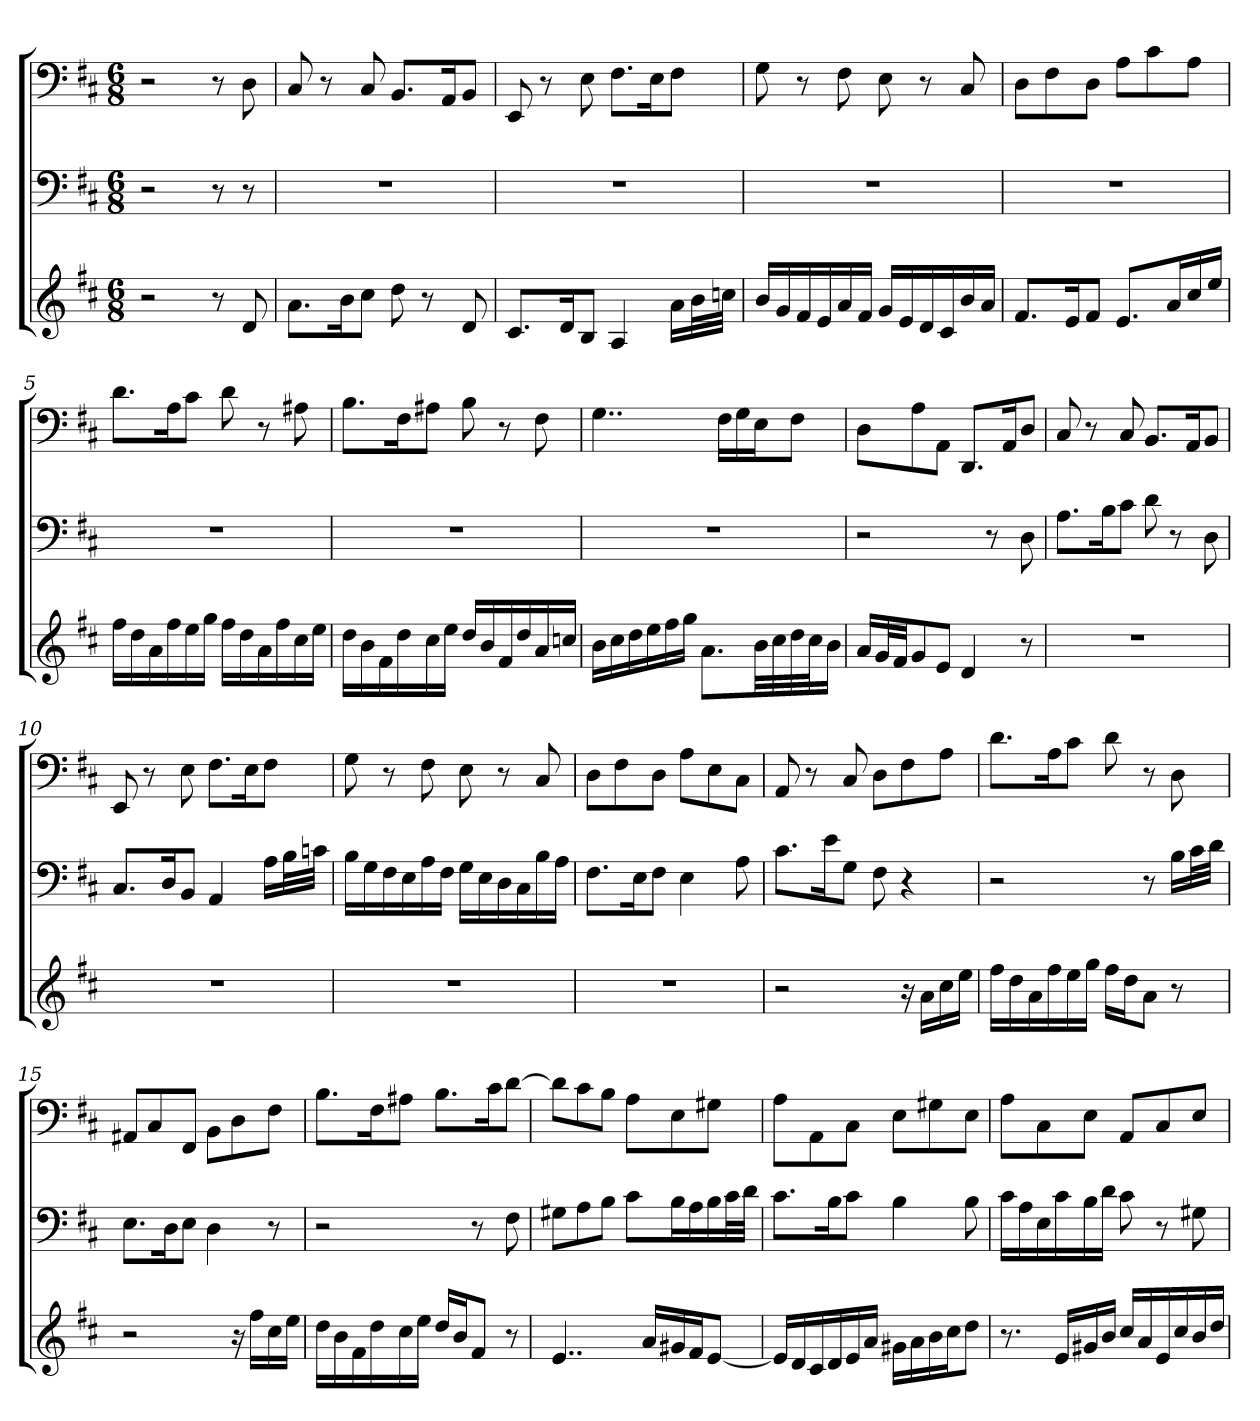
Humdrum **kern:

**kern	**kern	**kern
*part3	*part2	*part1
*staff3	*staff2	*staff1
*k[f#c#]	*k[f#c#]	*k[f#c#]
*D:	*D:	*D:
*M6/8	*M6/8	*M6/8
=	=	=
2r	2r	2r
8r	8r	8r
8d	8r	8D
=1	=1	=1
8.aL	2.r	8C#
.	.	8r
16bK	.	.
8cc#J	.	8C#
8dd	.	8.BBL
8r	.	.
.	.	16AAK
8d	.	8BBJ
=2	=2	=2
8.c#L	2.r	8EE
.	.	8r
16dK	.	.
8BJ	.	8E
4A	.	8.F#L
.	.	16EK
16aLL	.	8F#J
32bL	.	.
32ccnJJJ	.	.
=3	=3	=3
16bLL	2.r	8G
16g	.	.
16f#	.	8r
16e	.	.
16a	.	8F#
16f#JJ	.	.
16gLL	.	8E
16e	.	.
16d	.	8r
16c#	.	.
16b	.	8C#
16aJJ	.	.
=4	=4	=4
8.f#L	2.r	8DL
.	.	8F#
16eK	.	.
8f#J	.	8DJ
8.eL	.	8AL
.	.	8c#
16aL	.	.
16cc#	.	8AJ
16eeJJ	.	.
=5	=5	=5
16ff#LL	2.r	8.dL
16dd	.	.
16a	.	.
16ff#	.	16AK
16ee	.	8c#J
16ggJJ	.	.
16ff#LL	.	8d
16dd	.	.
16a	.	8r
16ff#	.	.
16cc#	.	8A#X
16eeJJ	.	.
=6	=6	=6
16ddLL	2.r	8.BL
16b	.	.
16f#	.	.
16dd	.	16F#K
16cc#	.	8A#XJ
16eeJJ	.	.
16ddLL	.	8B
16b	.	.
16f#	.	8r
16dd	.	.
16a	.	8F#
16ccnJJ	.	.
=7	=7	=7
16bLL	2.r	4..G
16cc#	.	.
16dd	.	.
16ee	.	.
16ff#	.	.
16ggJJ	.	.
8.aL	.	.
.	.	16F#LL
.	.	16G
32bLL	.	16EJ
32cc#	.	.
32dd	.	8F#J
32cc#J	.	.
16bJJ	.	.
=8	=8	=8
16aLL	2r	8DL
32gL	.	.
32f#JJ	.	.
8g	.	8A
8eJ	.	8AAJ
4d	.	8.DDL
.	8r	.
.	.	16AAK
8r	8D	8DJ
=9	=9	=9
2.r	8.AL	8C#
.	.	8r
.	16BK	.
.	8c#J	8C#
.	8d	8.BBL
.	8r	.
.	.	16AAK
.	8D	8BBJ
=10	=10	=10
2.r	8.C#L	8EE
.	.	8r
.	16DK	.
.	8BBJ	8E
.	4AA	8.F#L
.	.	16EK
.	16ALL	8F#J
.	32BL	.
.	32cnJJJ	.
=11	=11	=11
2.r	16BLL	8G
.	16G	.
.	16F#	8r
.	16E	.
.	16A	8F#
.	16F#JJ	.
.	16GLL	8E
.	16E	.
.	16D	8r
.	16C#	.
.	16B	8C#
.	16AJJ	.
=12	=12	=12
2.r	8.F#L	8DL
.	.	8F#
.	16EK	.
.	8F#J	8DJ
.	4E	8AL
.	.	8E
.	8A	8C#J
=13	=13	=13
2r	8.c#L	8AA
.	.	8r
.	16eK	.
.	8GJ	8C#
.	8F#	8DL
16r	4r	8F#
16aLL	.	.
16cc#	.	8AJ
16eeJJ	.	.
=14	=14	=14
16ff#LL	2r	8.dL
16dd	.	.
16a	.	.
16ff#	.	16AK
16ee	.	8c#J
16ggJJ	.	.
16ff#LL	.	8d
16ddJ	.	.
8aJ	8r	8r
8r	16BLL	8D
.	32c#L	.
.	32dJJJ	.
=15	=15	=15
2r	8.EL	8AA#XL
.	.	8C#
.	16DK	.
.	8EJ	8FF#J
.	4D	8BBL
16r	.	8D
16ff#LL	.	.
16cc#	8r	8F#J
16eeJJ	.	.
=16	=16	=16
16ddLL	2r	8.BL
16b	.	.
16f#	.	.
16dd	.	16F#K
16cc#	.	8A#XJ
16eeJJ	.	.
16ddLL	.	8.BL
16bJ	.	.
8f#J	8r	.
.	.	16c#K
8r	8F#	[8dJ
=17	=17	=17
4..e	8G#XL	8dL]
.	8A	8c#
.	8BJ	8BJ
.	8c#L	8AL
16aLL	.	.
16g#X	16BL	8E
16f#J	16A	.
[8eJ	16B	8G#XJ
.	32c#L	.
.	32dJJJ	.
=18	=18	=18
16eLL]	8.c#L	8AL
16d	.	.
16c#	.	8AA
16d	16BK	.
16e	8c#J	8C#J
16aJJ	.	.
16g#XLL	4B	8EL
16a	.	.
16b	.	8G#X
16cc#J	.	.
8ddJ	8B	8EJ
=19	=19	=19
8.r	16c#LL	8AL
.	16A	.
.	16E	8C#
16eLL	16c#	.
16g#X	16B	8EJ
16bJJ	16dJJ	.
16cc#LL	8c#	8AAL
16a	.	.
16e	8r	8C#
16cc#	.	.
16b	8G#X	8EJ
16ddJJ	.	.
=	=	=
*-	*-	*-
